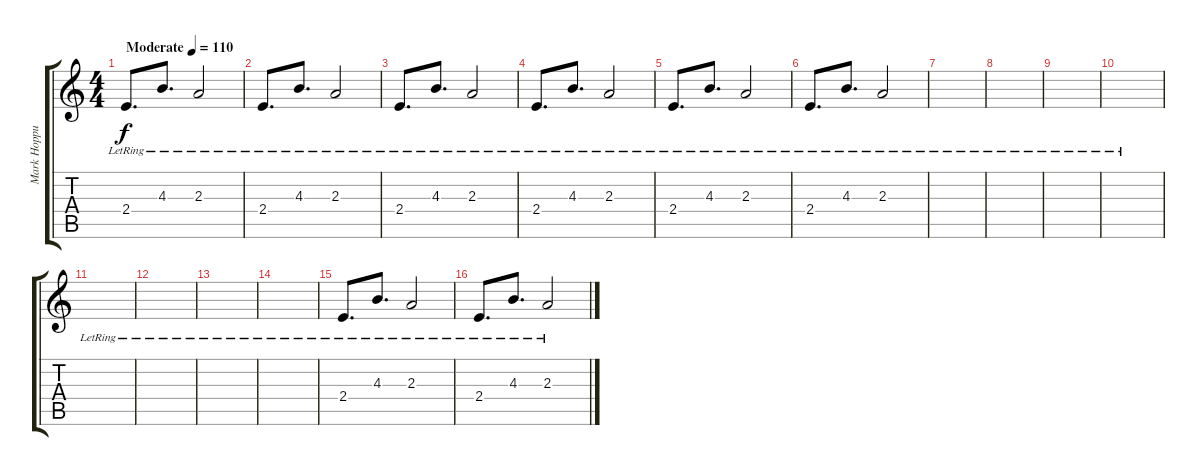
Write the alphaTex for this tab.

\track ("Mark Hoppus" "Mark Hoppu") {instrument acousticguitarsteel}
\staff {score tabs}
\tuning (E4 B3 G3 D3 A2 E2) {hide}
\ts (4 4)
\tempo (110 "Moderate")
\clef g2
\ks c
2.4{lr}.8{d dy f instrument acousticguitarsteel} 4.3{lr}.8{d} 2.3{lr}.2 |
2.4{lr}.8{d} 4.3{lr}.8{d} 2.3{lr}.2 |
2.4{lr}.8{d} 4.3{lr}.8{d} 2.3{lr}.2 |
2.4{lr}.8{d} 4.3{lr}.8{d} 2.3{lr}.2 |
2.4{lr}.8{d} 4.3{lr}.8{d} 2.3{lr}.2 |
2.4{lr}.8{d} 4.3{lr}.8{d} 2.3{lr}.2 |
|
|
|
|
|
|
|
|
2.4{lr}.8{d} 4.3{lr}.8{d} 2.3{lr}.2 |
2.4{lr}.8{d} 4.3{lr}.8{d} 2.3{lr}.2
